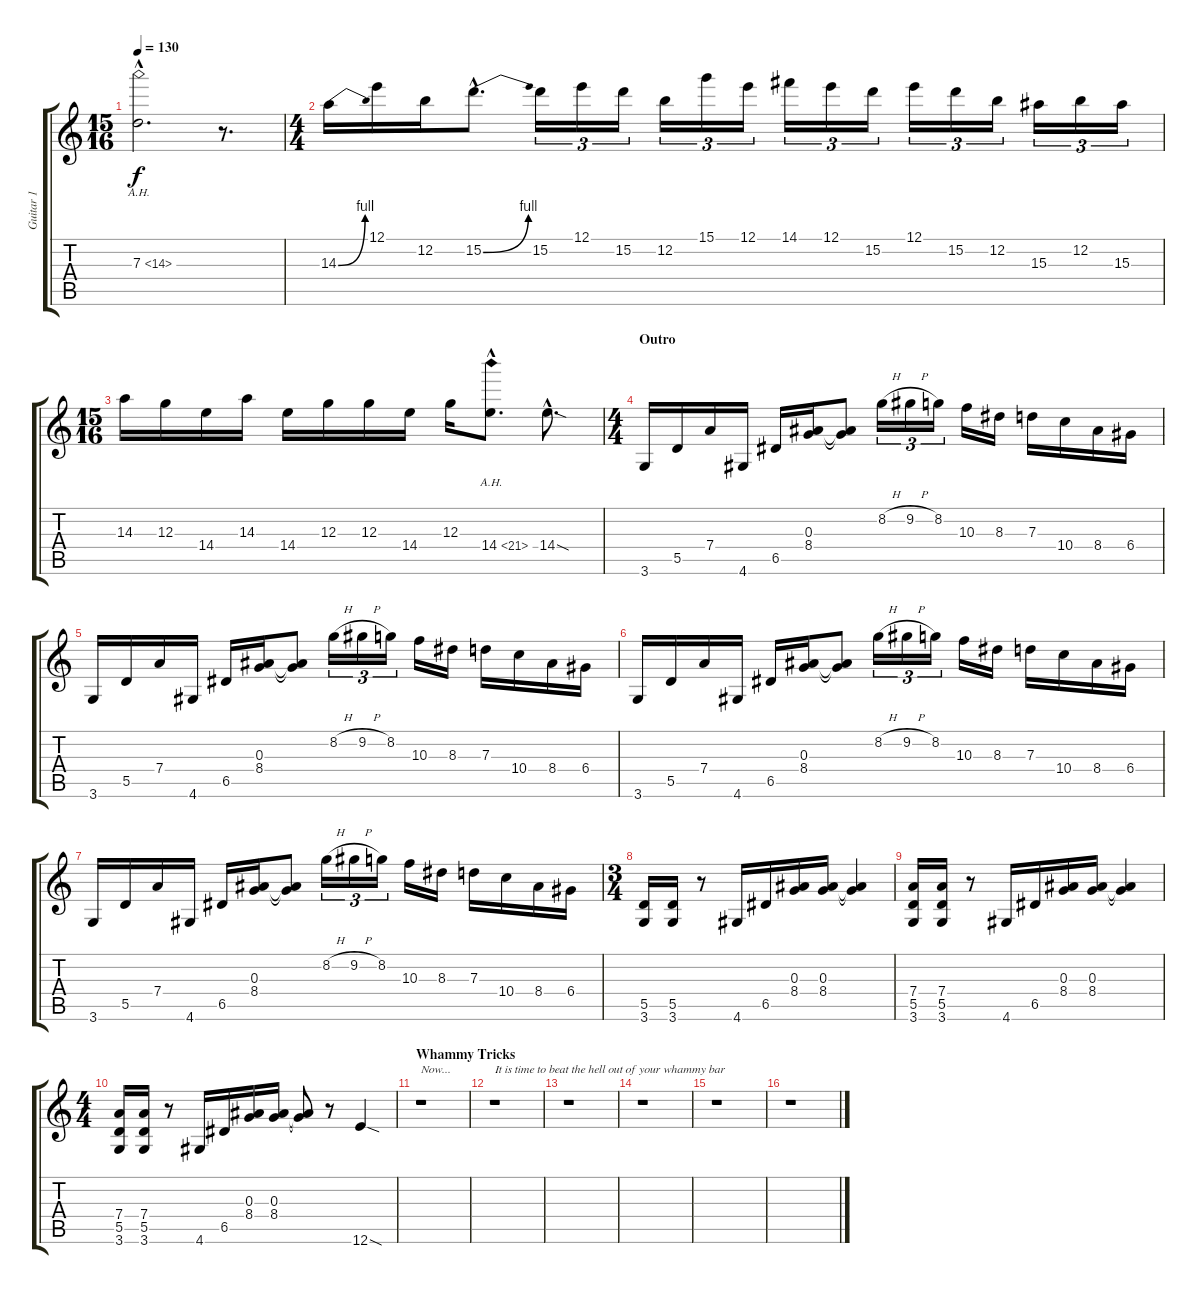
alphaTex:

\track ("Guitar 1" "Guitar 1") {instrument overdrivenguitar}
\staff {score tabs}
\tuning (E4 B3 G3 D3 A2 E2) {hide}
\ts (15 16)
\tempo 130
\clef g2
\ks c
7.3{ah 7 hac}.2{d dy f} r.8{d} |
\ts (4 4)
14.3{be (bend 0 0 60 4)}.16 12.1.16 12.2.16 15.2{be (bend 0 0 60 4) hac}.8{d} 15.2.16{tu (3 2)} 12.1.16{tu (3 2)} 15.2.16{tu (3 2)} 12.2.16{tu (3 2)} 15.1.16{tu (3 2)} 12.1.16{tu (3 2)} 14.1.16{tu (3 2)} 12.1.16{tu (3 2)} 15.2.16{tu (3 2)} 12.1.16{tu (3 2)} 15.2.16{tu (3 2)} 12.2.16{tu (3 2)} 15.3.16{tu (3 2)} 12.2.16{tu (3 2)} 15.3.16{tu (3 2)} |
\ts (15 16)
14.3.16 12.3.16 14.4.16 14.3.16 14.4.16 12.3.16 12.3.16 14.4.16 12.3.16 14.4{ah 7 hac}.8{d} 14.4{sod hac}.8{d} |
\ts (4 4)
\section ("" "Outro")
3.6.16 5.5.16 7.4.16 4.6.16 6.5.16 (0.3 8.4).16 (0.3{t} 8.4{t}).8 8.2{h}.16{tu (3 2)} 9.2{h}.16{tu (3 2)} 8.2.16{tu (3 2)} 10.3.16 8.3.16 7.3.16 10.4.16 8.4.16 6.4.16 |
3.6.16 5.5.16 7.4.16 4.6.16 6.5.16 (0.3 8.4).16 (0.3{t} 8.4{t}).8 8.2{h}.16{tu (3 2)} 9.2{h}.16{tu (3 2)} 8.2.16{tu (3 2)} 10.3.16 8.3.16 7.3.16 10.4.16 8.4.16 6.4.16 |
3.6.16 5.5.16 7.4.16 4.6.16 6.5.16 (0.3 8.4).16 (0.3{t} 8.4{t}).8 8.2{h}.16{tu (3 2)} 9.2{h}.16{tu (3 2)} 8.2.16{tu (3 2)} 10.3.16 8.3.16 7.3.16 10.4.16 8.4.16 6.4.16 |
3.6.16 5.5.16 7.4.16 4.6.16 6.5.16 (0.3 8.4).16 (0.3{t} 8.4{t}).8 8.2{h}.16{tu (3 2)} 9.2{h}.16{tu (3 2)} 8.2.16{tu (3 2)} 10.3.16 8.3.16 7.3.16 10.4.16 8.4.16 6.4.16 |
\ts (3 4)
(5.5 3.6).16 (5.5 3.6).16 r.8 4.6.16 6.5.16 (0.3 8.4).16 (0.3 8.4).16 (0.3{t} 8.4{t}).4 |
(7.4 5.5 3.6).16 (7.4 5.5 3.6).16 r.8 4.6.16 6.5.16 (0.3 8.4).16 (0.3 8.4).16 (0.3{t} 8.4{t}).4 |
\ts (4 4)
(7.4 5.5 3.6).16 (7.4 5.5 3.6).16 r.8 4.6.16 6.5.16 (0.3 8.4).16 (0.3 8.4).16 (0.3{t} 8.4{t}).8 r.8 12.6{sod}.4 |
\section ("" "Whammy Tricks")
r.1{txt "Now..."} |
r.1{txt "It is time to beat the hell out of your whammy bar"} |
r.1 |
r.1 |
r.1 |
r.1
